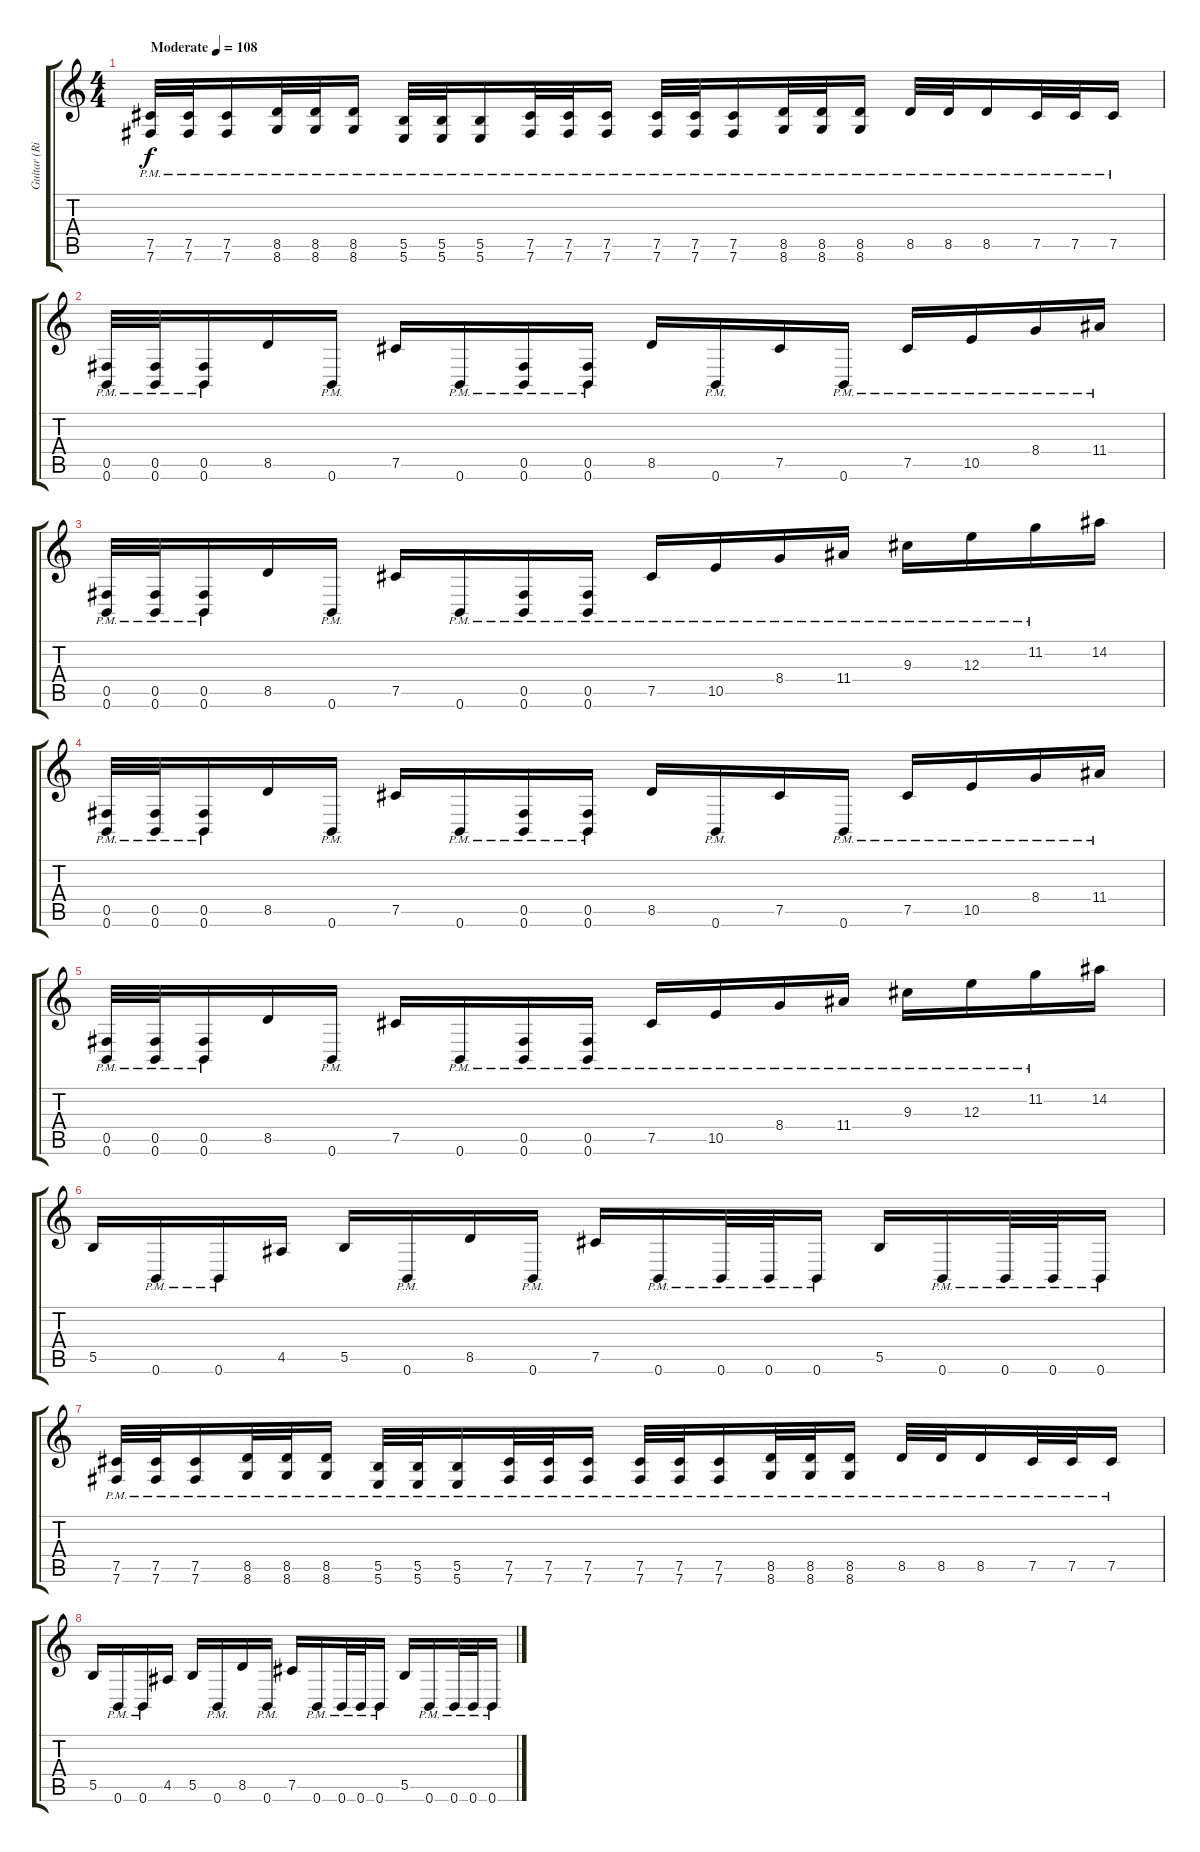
\track ("Guitar (Right)" "Guitar (Ri") {instrument overdrivenguitar}
\staff {score tabs}
\tuning (Db4 Ab3 E3 B2 Gb2 B1) {hide}
\ts (4 4)
\tempo (108 "Moderate")
\clef g2
\ks c
(7.5{pm} 7.6{pm}).32{dy f instrument overdrivenguitar} (7.5{pm} 7.6{pm}).32 (7.5{pm} 7.6{pm}).16 (8.5{pm} 8.6{pm}).32 (8.5{pm} 8.6{pm}).32 (8.5{pm} 8.6{pm}).16 (5.5{pm} 5.6{pm}).32 (5.5{pm} 5.6{pm}).32 (5.5{pm} 5.6{pm}).16 (7.5{pm} 7.6{pm}).32 (7.5{pm} 7.6{pm}).32 (7.5{pm} 7.6{pm}).16 (7.5{pm} 7.6{pm}).32 (7.5{pm} 7.6{pm}).32 (7.5{pm} 7.6{pm}).16 (8.5{pm} 8.6{pm}).32 (8.5{pm} 8.6{pm}).32 (8.5{pm} 8.6{pm}).16 8.5{pm}.32 8.5{pm}.32 8.5{pm}.16 7.5{pm}.32 7.5{pm}.32 7.5{pm}.16 |
(0.5{pm} 0.6{pm}).32 (0.5{pm} 0.6{pm}).32 (0.5{pm} 0.6{pm}).16 8.5.16 0.6{pm}.16 7.5.16 0.6{pm}.16 (0.5{pm} 0.6{pm}).16 (0.5{pm} 0.6{pm}).16 8.5.16 0.6{pm}.16 7.5.16 0.6{pm}.16 7.5{pm}.16 10.5{pm}.16 8.4{pm}.16 11.4{pm}.16 |
(0.5{pm} 0.6{pm}).32 (0.5{pm} 0.6{pm}).32 (0.5{pm} 0.6{pm}).16 8.5.16 0.6{pm}.16 7.5.16 0.6{pm}.16 (0.5{pm} 0.6{pm}).16 (0.5{pm} 0.6{pm}).16 7.5{pm}.16 10.5{pm}.16 8.4{pm}.16 11.4{pm}.16 9.3{pm}.16 12.3{pm}.16 11.2{pm}.16 14.2.16 |
(0.5{pm} 0.6{pm}).32 (0.5{pm} 0.6{pm}).32 (0.5{pm} 0.6{pm}).16 8.5.16 0.6{pm}.16 7.5.16 0.6{pm}.16 (0.5{pm} 0.6{pm}).16 (0.5{pm} 0.6{pm}).16 8.5.16 0.6{pm}.16 7.5.16 0.6{pm}.16 7.5{pm}.16 10.5{pm}.16 8.4{pm}.16 11.4{pm}.16 |
(0.5{pm} 0.6{pm}).32 (0.5{pm} 0.6{pm}).32 (0.5{pm} 0.6{pm}).16 8.5.16 0.6{pm}.16 7.5.16 0.6{pm}.16 (0.5{pm} 0.6{pm}).16 (0.5{pm} 0.6{pm}).16 7.5{pm}.16 10.5{pm}.16 8.4{pm}.16 11.4{pm}.16 9.3{pm}.16 12.3{pm}.16 11.2{pm}.16 14.2.16 |
5.5.16 0.6{pm}.16 0.6{pm}.16 4.5.16 5.5.16 0.6{pm}.16 8.5.16 0.6{pm}.16 7.5.16 0.6{pm}.16 0.6{pm}.32 0.6{pm}.32 0.6{pm}.16 5.5.16 0.6{pm}.16 0.6{pm}.32 0.6{pm}.32 0.6{pm}.16 |
(7.5{pm} 7.6{pm}).32 (7.5{pm} 7.6{pm}).32 (7.5{pm} 7.6{pm}).16 (8.5{pm} 8.6{pm}).32 (8.5{pm} 8.6{pm}).32 (8.5{pm} 8.6{pm}).16 (5.5{pm} 5.6{pm}).32 (5.5{pm} 5.6{pm}).32 (5.5{pm} 5.6{pm}).16 (7.5{pm} 7.6{pm}).32 (7.5{pm} 7.6{pm}).32 (7.5{pm} 7.6{pm}).16 (7.5{pm} 7.6{pm}).32 (7.5{pm} 7.6{pm}).32 (7.5{pm} 7.6{pm}).16 (8.5{pm} 8.6{pm}).32 (8.5{pm} 8.6{pm}).32 (8.5{pm} 8.6{pm}).16 8.5{pm}.32 8.5{pm}.32 8.5{pm}.16 7.5{pm}.32 7.5{pm}.32 7.5{pm}.16 |
5.5.16 0.6{pm}.16 0.6{pm}.16 4.5.16 5.5.16 0.6{pm}.16 8.5.16 0.6{pm}.16 7.5.16 0.6{pm}.16 0.6{pm}.32 0.6{pm}.32 0.6{pm}.16 5.5.16 0.6{pm}.16 0.6{pm}.32 0.6{pm}.32 0.6{pm}.16
